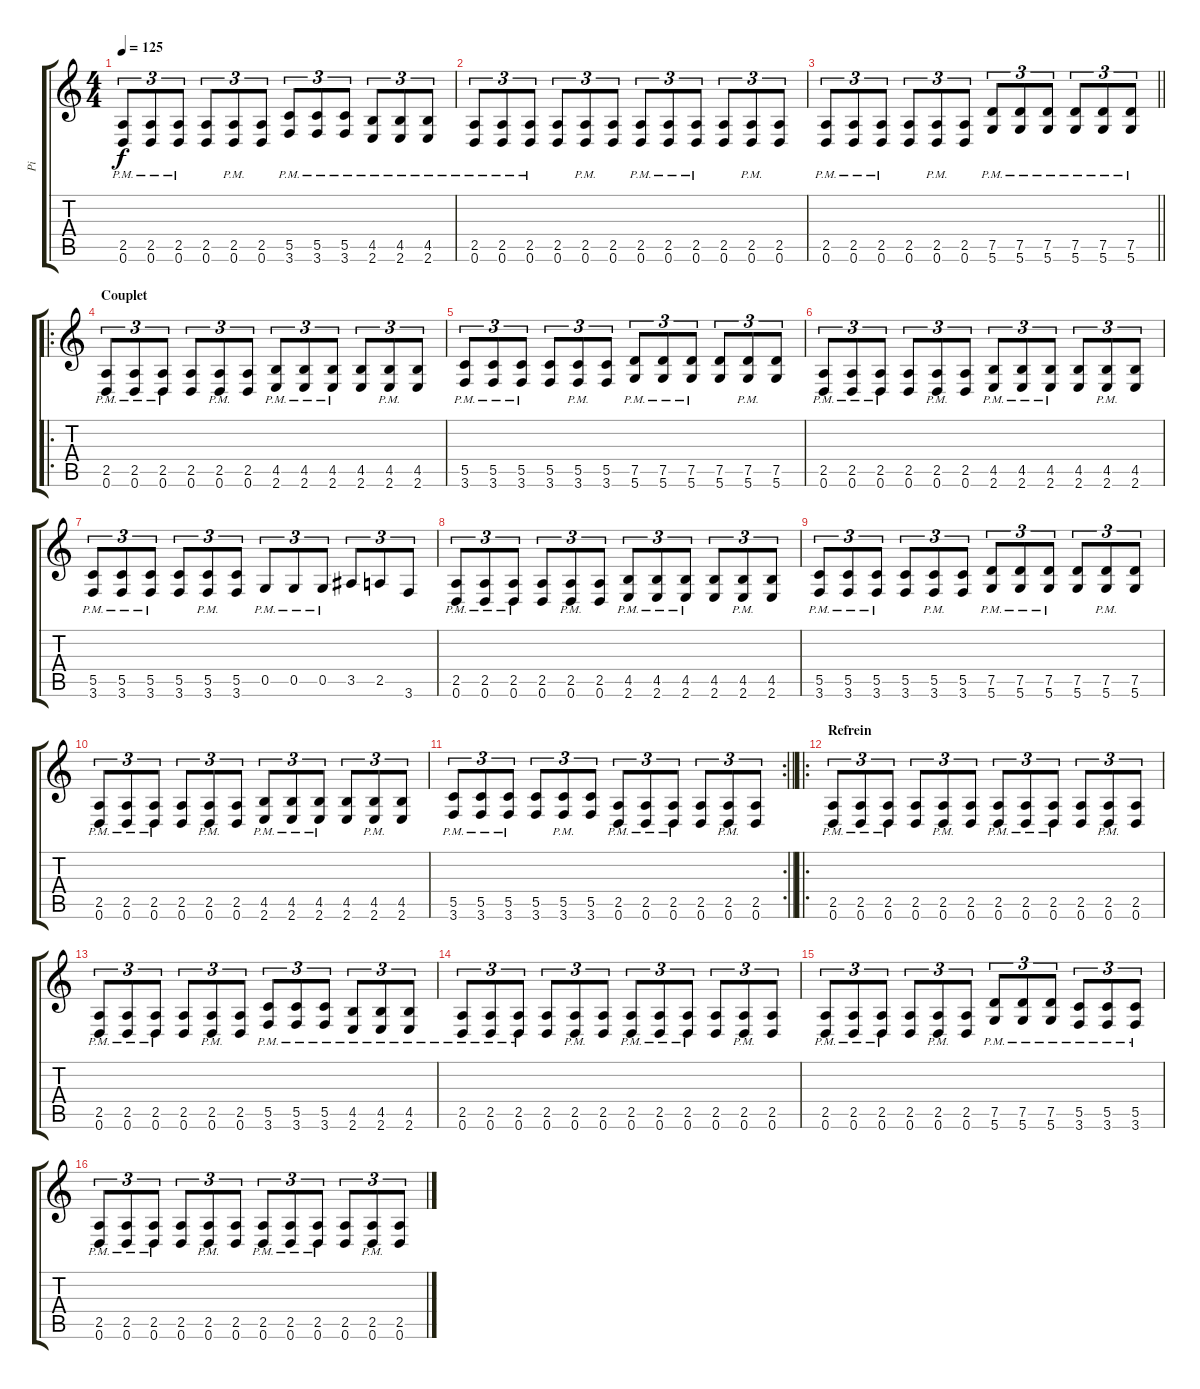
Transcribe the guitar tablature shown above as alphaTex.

\track ("Pi" "Pi") {instrument overdrivenguitar}
\staff {score tabs}
\tuning (D4 A3 F3 C3 G2 D2) {hide}
\ts (4 4)
\tempo 125
\clef g2
\ks c
(2.5{pm} 0.6{pm}).8{tu (3 2) dy f} (2.5{pm} 0.6{pm}).8{tu (3 2)} (2.5{pm} 0.6{pm}).8{tu (3 2)} (2.5 0.6).8{tu (3 2)} (2.5{pm} 0.6{pm}).8{tu (3 2)} (2.5 0.6).8{tu (3 2)} (5.5{pm} 3.6{pm}).8{tu (3 2)} (5.5{pm} 3.6{pm}).8{tu (3 2)} (5.5{pm} 3.6{pm}).8{tu (3 2)} (4.5{pm} 2.6{pm}).8{tu (3 2)} (4.5{pm} 2.6{pm}).8{tu (3 2)} (4.5{pm} 2.6{pm}).8{tu (3 2)} |
(2.5{pm} 0.6{pm}).8{tu (3 2)} (2.5{pm} 0.6{pm}).8{tu (3 2)} (2.5{pm} 0.6{pm}).8{tu (3 2)} (2.5 0.6).8{tu (3 2)} (2.5{pm} 0.6{pm}).8{tu (3 2)} (2.5 0.6).8{tu (3 2)} (2.5{pm} 0.6{pm}).8{tu (3 2)} (2.5{pm} 0.6{pm}).8{tu (3 2)} (2.5{pm} 0.6{pm}).8{tu (3 2)} (2.5 0.6).8{tu (3 2)} (2.5{pm} 0.6{pm}).8{tu (3 2)} (2.5 0.6).8{tu (3 2)} |
\barLineRight lightlight
(2.5{pm} 0.6{pm}).8{tu (3 2)} (2.5{pm} 0.6{pm}).8{tu (3 2)} (2.5{pm} 0.6{pm}).8{tu (3 2)} (2.5 0.6).8{tu (3 2)} (2.5{pm} 0.6{pm}).8{tu (3 2)} (2.5 0.6).8{tu (3 2)} (7.5{pm} 5.6{pm}).8{tu (3 2)} (7.5{pm} 5.6{pm}).8{tu (3 2)} (7.5{pm} 5.6{pm}).8{tu (3 2)} (7.5{pm} 5.6{pm}).8{tu (3 2)} (7.5{pm} 5.6{pm}).8{tu (3 2)} (7.5{pm} 5.6{pm}).8{tu (3 2)} |
\ro
\section ("" "Couplet")
(2.5{pm} 0.6{pm}).8{tu (3 2)} (2.5{pm} 0.6{pm}).8{tu (3 2)} (2.5{pm} 0.6{pm}).8{tu (3 2)} (2.5 0.6).8{tu (3 2)} (2.5{pm} 0.6{pm}).8{tu (3 2)} (2.5 0.6).8{tu (3 2)} (4.5{pm} 2.6{pm}).8{tu (3 2)} (4.5{pm} 2.6{pm}).8{tu (3 2)} (4.5{pm} 2.6{pm}).8{tu (3 2)} (4.5 2.6).8{tu (3 2)} (4.5{pm} 2.6{pm}).8{tu (3 2)} (4.5 2.6).8{tu (3 2)} |
(5.5{pm} 3.6{pm}).8{tu (3 2)} (5.5{pm} 3.6{pm}).8{tu (3 2)} (5.5{pm} 3.6{pm}).8{tu (3 2)} (5.5 3.6).8{tu (3 2)} (5.5{pm} 3.6{pm}).8{tu (3 2)} (5.5 3.6).8{tu (3 2)} (7.5{pm} 5.6{pm}).8{tu (3 2)} (7.5{pm} 5.6{pm}).8{tu (3 2)} (7.5{pm} 5.6{pm}).8{tu (3 2)} (7.5 5.6).8{tu (3 2)} (7.5{pm} 5.6{pm}).8{tu (3 2)} (7.5 5.6).8{tu (3 2)} |
(2.5{pm} 0.6{pm}).8{tu (3 2)} (2.5{pm} 0.6{pm}).8{tu (3 2)} (2.5{pm} 0.6{pm}).8{tu (3 2)} (2.5 0.6).8{tu (3 2)} (2.5{pm} 0.6{pm}).8{tu (3 2)} (2.5 0.6).8{tu (3 2)} (4.5{pm} 2.6{pm}).8{tu (3 2)} (4.5{pm} 2.6{pm}).8{tu (3 2)} (4.5{pm} 2.6{pm}).8{tu (3 2)} (4.5 2.6).8{tu (3 2)} (4.5{pm} 2.6{pm}).8{tu (3 2)} (4.5 2.6).8{tu (3 2)} |
(5.5{pm} 3.6{pm}).8{tu (3 2)} (5.5{pm} 3.6{pm}).8{tu (3 2)} (5.5{pm} 3.6{pm}).8{tu (3 2)} (5.5 3.6).8{tu (3 2)} (5.5{pm} 3.6{pm}).8{tu (3 2)} (5.5 3.6).8{tu (3 2)} 0.5{pm}.8{tu (3 2)} 0.5{pm}.8{tu (3 2)} 0.5{pm}.8{tu (3 2)} 3.5.8{tu (3 2)} 2.5.8{tu (3 2)} 3.6.8{tu (3 2)} |
(2.5{pm} 0.6{pm}).8{tu (3 2)} (2.5{pm} 0.6{pm}).8{tu (3 2)} (2.5{pm} 0.6{pm}).8{tu (3 2)} (2.5 0.6).8{tu (3 2)} (2.5{pm} 0.6{pm}).8{tu (3 2)} (2.5 0.6).8{tu (3 2)} (4.5{pm} 2.6{pm}).8{tu (3 2)} (4.5{pm} 2.6{pm}).8{tu (3 2)} (4.5{pm} 2.6{pm}).8{tu (3 2)} (4.5 2.6).8{tu (3 2)} (4.5{pm} 2.6{pm}).8{tu (3 2)} (4.5 2.6).8{tu (3 2)} |
(5.5{pm} 3.6{pm}).8{tu (3 2)} (5.5{pm} 3.6{pm}).8{tu (3 2)} (5.5{pm} 3.6{pm}).8{tu (3 2)} (5.5 3.6).8{tu (3 2)} (5.5{pm} 3.6{pm}).8{tu (3 2)} (5.5 3.6).8{tu (3 2)} (7.5{pm} 5.6{pm}).8{tu (3 2)} (7.5{pm} 5.6{pm}).8{tu (3 2)} (7.5{pm} 5.6{pm}).8{tu (3 2)} (7.5 5.6).8{tu (3 2)} (7.5{pm} 5.6{pm}).8{tu (3 2)} (7.5 5.6).8{tu (3 2)} |
(2.5{pm} 0.6{pm}).8{tu (3 2)} (2.5{pm} 0.6{pm}).8{tu (3 2)} (2.5{pm} 0.6{pm}).8{tu (3 2)} (2.5 0.6).8{tu (3 2)} (2.5{pm} 0.6{pm}).8{tu (3 2)} (2.5 0.6).8{tu (3 2)} (4.5{pm} 2.6{pm}).8{tu (3 2)} (4.5{pm} 2.6{pm}).8{tu (3 2)} (4.5{pm} 2.6{pm}).8{tu (3 2)} (4.5 2.6).8{tu (3 2)} (4.5{pm} 2.6{pm}).8{tu (3 2)} (4.5 2.6).8{tu (3 2)} |
\rc 2
\barLineRight lightlight
(5.5{pm} 3.6{pm}).8{tu (3 2)} (5.5{pm} 3.6{pm}).8{tu (3 2)} (5.5{pm} 3.6{pm}).8{tu (3 2)} (5.5 3.6).8{tu (3 2)} (5.5{pm} 3.6{pm}).8{tu (3 2)} (5.5 3.6).8{tu (3 2)} (2.5{pm} 0.6{pm}).8{tu (3 2)} (2.5{pm} 0.6{pm}).8{tu (3 2)} (2.5{pm} 0.6{pm}).8{tu (3 2)} (2.5 0.6).8{tu (3 2)} (2.5{pm} 0.6{pm}).8{tu (3 2)} (2.5 0.6).8{tu (3 2)} |
\ro
\section ("" "Refrein")
(2.5{pm} 0.6{pm}).8{tu (3 2)} (2.5{pm} 0.6{pm}).8{tu (3 2)} (2.5{pm} 0.6{pm}).8{tu (3 2)} (2.5 0.6).8{tu (3 2)} (2.5{pm} 0.6{pm}).8{tu (3 2)} (2.5 0.6).8{tu (3 2)} (2.5{pm} 0.6{pm}).8{tu (3 2)} (2.5{pm} 0.6{pm}).8{tu (3 2)} (2.5{pm} 0.6{pm}).8{tu (3 2)} (2.5 0.6).8{tu (3 2)} (2.5{pm} 0.6{pm}).8{tu (3 2)} (2.5 0.6).8{tu (3 2)} |
(2.5{pm} 0.6{pm}).8{tu (3 2)} (2.5{pm} 0.6{pm}).8{tu (3 2)} (2.5{pm} 0.6{pm}).8{tu (3 2)} (2.5 0.6).8{tu (3 2)} (2.5{pm} 0.6{pm}).8{tu (3 2)} (2.5 0.6).8{tu (3 2)} (5.5{pm} 3.6{pm}).8{tu (3 2)} (5.5{pm} 3.6{pm}).8{tu (3 2)} (5.5{pm} 3.6{pm}).8{tu (3 2)} (4.5{pm} 2.6{pm}).8{tu (3 2)} (4.5{pm} 2.6{pm}).8{tu (3 2)} (4.5{pm} 2.6{pm}).8{tu (3 2)} |
(2.5{pm} 0.6{pm}).8{tu (3 2)} (2.5{pm} 0.6{pm}).8{tu (3 2)} (2.5{pm} 0.6{pm}).8{tu (3 2)} (2.5 0.6).8{tu (3 2)} (2.5{pm} 0.6{pm}).8{tu (3 2)} (2.5 0.6).8{tu (3 2)} (2.5{pm} 0.6{pm}).8{tu (3 2)} (2.5{pm} 0.6{pm}).8{tu (3 2)} (2.5{pm} 0.6{pm}).8{tu (3 2)} (2.5 0.6).8{tu (3 2)} (2.5{pm} 0.6{pm}).8{tu (3 2)} (2.5 0.6).8{tu (3 2)} |
(2.5{pm} 0.6{pm}).8{tu (3 2)} (2.5{pm} 0.6{pm}).8{tu (3 2)} (2.5{pm} 0.6{pm}).8{tu (3 2)} (2.5 0.6).8{tu (3 2)} (2.5{pm} 0.6{pm}).8{tu (3 2)} (2.5 0.6).8{tu (3 2)} (7.5{pm} 5.6{pm}).8{tu (3 2)} (7.5{pm} 5.6{pm}).8{tu (3 2)} (7.5{pm} 5.6{pm}).8{tu (3 2)} (5.5{pm} 3.6{pm}).8{tu (3 2)} (5.5{pm} 3.6{pm}).8{tu (3 2)} (5.5{pm} 3.6{pm}).8{tu (3 2)} |
(2.5{pm} 0.6{pm}).8{tu (3 2)} (2.5{pm} 0.6{pm}).8{tu (3 2)} (2.5{pm} 0.6{pm}).8{tu (3 2)} (2.5 0.6).8{tu (3 2)} (2.5{pm} 0.6{pm}).8{tu (3 2)} (2.5 0.6).8{tu (3 2)} (2.5{pm} 0.6{pm}).8{tu (3 2)} (2.5{pm} 0.6{pm}).8{tu (3 2)} (2.5{pm} 0.6{pm}).8{tu (3 2)} (2.5 0.6).8{tu (3 2)} (2.5{pm} 0.6{pm}).8{tu (3 2)} (2.5 0.6).8{tu (3 2)}
